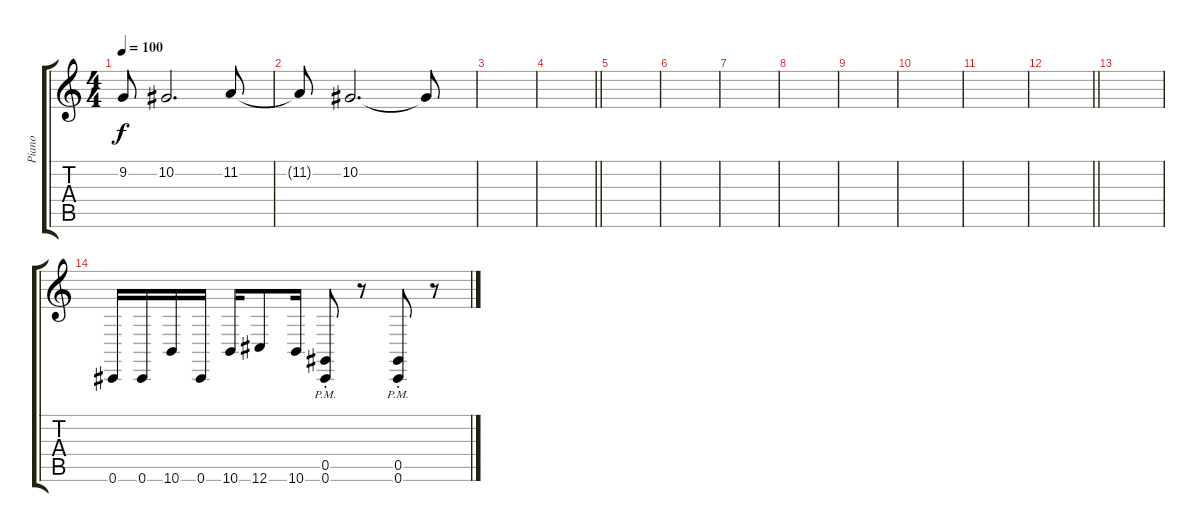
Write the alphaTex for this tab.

\track ("Piano" "Piano") {instrument acousticgrandpiano}
\staff {score tabs}
\tuning (Eb4 Bb3 Gb3 Db3 Ab2 Db2) {hide}
\ts (4 4)
\tempo 100
\clef g2
\ks c
9.2{t}.8{dy f} 10.2.2{d} 11.2.8 |
11.2{t}.8 10.2.2{d} 10.2{t}.8 |
|
\barLineRight lightlight
|
|
|
|
|
|
|
|
\barLineRight lightlight
|
|
0.6.16{instrument distortionguitar} 0.6.16 10.6.16 0.6.16 10.6.16 12.6.8 10.6.16 (0.5{pm st} 0.6{pm st}).8 r.8 (0.5{pm st} 0.6{pm st}).8 r.8
